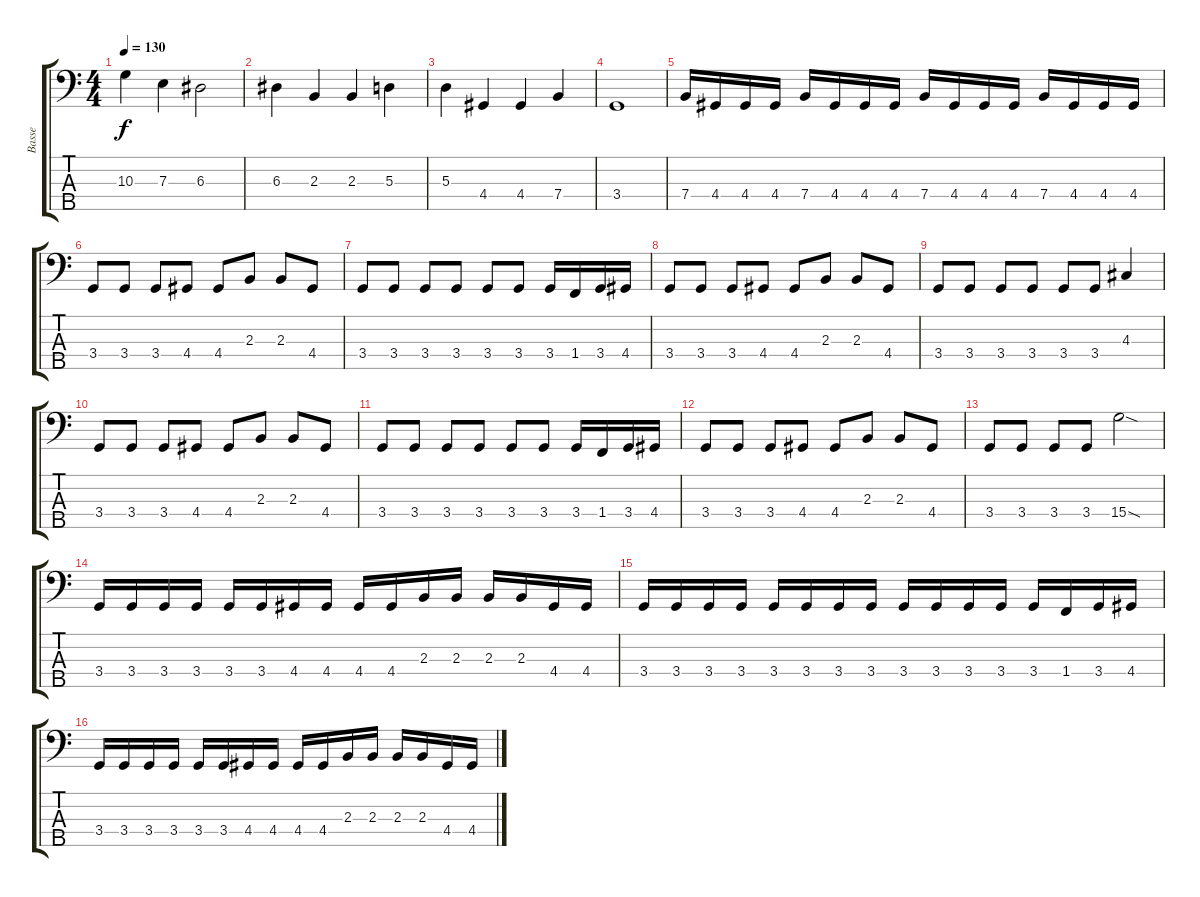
\track ("Basse" "Basse") {instrument electricbassfinger}
\staff {score tabs}
\tuning (G2 D2 A1 E1 B0) {hide}
\ts (4 4)
\tempo 130
\clef f4
\ks c
10.3.4{dy f} 7.3.4 6.3.2 |
6.3.4 2.3.4 2.3.4 5.3.4 |
5.3.4 4.4.4 4.4.4 7.4.4 |
3.4.1 |
7.4.16 4.4.16 4.4.16 4.4.16 7.4.16 4.4.16 4.4.16 4.4.16 7.4.16 4.4.16 4.4.16 4.4.16 7.4.16 4.4.16 4.4.16 4.4.16 |
3.4.8 3.4.8 3.4.8 4.4.8 4.4.8 2.3.8 2.3.8 4.4.8 |
3.4.8 3.4.8 3.4.8 3.4.8 3.4.8 3.4.8 3.4.16 1.4.16 3.4.16 4.4.16 |
3.4.8 3.4.8 3.4.8 4.4.8 4.4.8 2.3.8 2.3.8 4.4.8 |
3.4.8 3.4.8 3.4.8 3.4.8 3.4.8 3.4.8 4.3.4 |
3.4.8 3.4.8 3.4.8 4.4.8 4.4.8 2.3.8 2.3.8 4.4.8 |
3.4.8 3.4.8 3.4.8 3.4.8 3.4.8 3.4.8 3.4.16 1.4.16 3.4.16 4.4.16 |
3.4.8 3.4.8 3.4.8 4.4.8 4.4.8 2.3.8 2.3.8 4.4.8 |
3.4.8 3.4.8 3.4.8 3.4.8 15.4{sod}.2 |
3.4.16 3.4.16 3.4.16 3.4.16 3.4.16 3.4.16 4.4.16 4.4.16 4.4.16 4.4.16 2.3.16 2.3.16 2.3.16 2.3.16 4.4.16 4.4.16 |
3.4.16 3.4.16 3.4.16 3.4.16 3.4.16 3.4.16 3.4.16 3.4.16 3.4.16 3.4.16 3.4.16 3.4.16 3.4.16 1.4.16 3.4.16 4.4.16 |
3.4.16 3.4.16 3.4.16 3.4.16 3.4.16 3.4.16 4.4.16 4.4.16 4.4.16 4.4.16 2.3.16 2.3.16 2.3.16 2.3.16 4.4.16 4.4.16
